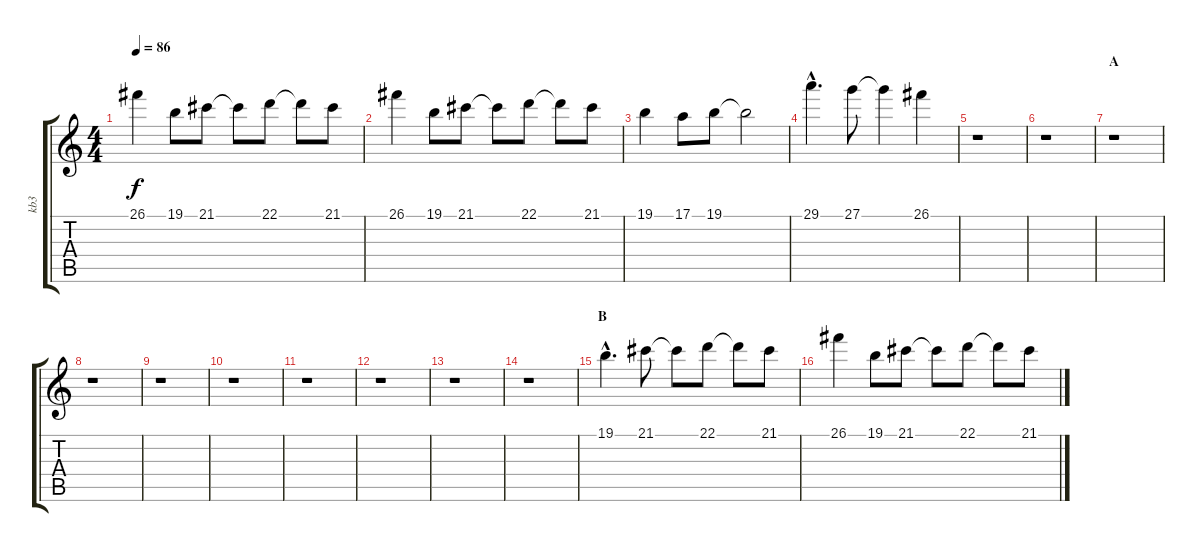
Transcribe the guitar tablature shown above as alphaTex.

\track ("kb3" "kb3") {instrument stringensemble1}
\staff {score tabs}
\tuning (E4 B3 G3 D3 A2 E2) {hide}
\ts (4 4)
\tempo 86
\clef g2
\ks c
26.1{t}.4{dy f} 19.1.8 21.1.8 21.1{t}.8 22.1.8 22.1{t}.8 21.1.8 |
26.1.4 19.1.8 21.1.8 21.1{t}.8 22.1.8 22.1{t}.8 21.1.8 |
19.1.4 17.1.8 19.1.8 19.1{t}.2 |
29.1{hac}.4{d} 27.1.8 27.1{t}.4 26.1.4 |
r.1 |
r.1 |
\section ("" "A")
r.1 |
r.1 |
r.1 |
r.1 |
r.1 |
r.1 |
r.1 |
r.1 |
\section ("" "B")
19.1{hac}.4{d} 21.1.8 21.1{t}.8 22.1.8 22.1{t}.8 21.1.8 |
26.1.4 19.1.8 21.1.8 21.1{t}.8 22.1.8 22.1{t}.8 21.1.8
